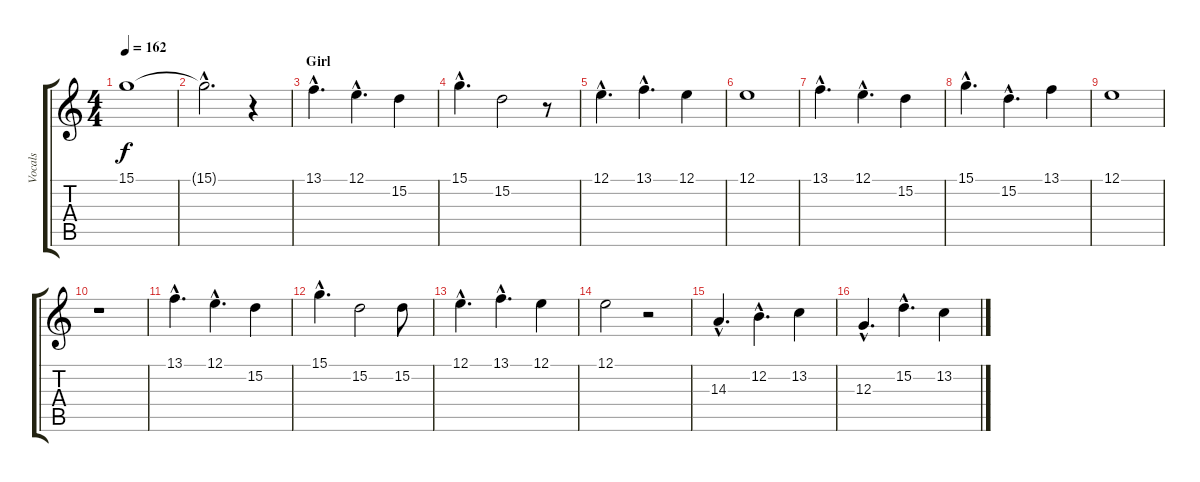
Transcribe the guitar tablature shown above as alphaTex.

\track ("Vocals" "Vocals") {instrument lead2sawtooth}
\staff {score tabs}
\tuning (E4 B3 G3 D3 A2 E2) {hide}
\ts (4 4)
\tempo 162
\clef g2
\ks c
15.1.1{dy f} |
15.1{hac t}.2{d} r.4 |
\section ("" "Girl")
13.1{hac}.4{d volume 16 instrument flute} 12.1{hac}.4{d} 15.2.4 |
15.1{hac}.4{d} 15.2.2 r.8 |
12.1{hac}.4{d} 13.1{hac}.4{d} 12.1.4 |
12.1.1 |
13.1{hac}.4{d} 12.1{hac}.4{d} 15.2.4 |
15.1{hac}.4{d} 15.2{hac}.4{d} 13.1.4 |
12.1.1 |
r.1 |
\section ("" "")
13.1{hac}.4{d instrument lead2sawtooth} 12.1{hac}.4{d} 15.2.4 |
15.1{hac}.4{d} 15.2.2 15.2.8 |
12.1{hac}.4{d} 13.1{hac}.4{d} 12.1.4 |
12.1.2 r.2 |
14.3{hac}.4{d} 12.2{hac}.4{d} 13.2.4 |
12.3{hac}.4{d} 15.2{hac}.4{d} 13.2.4
